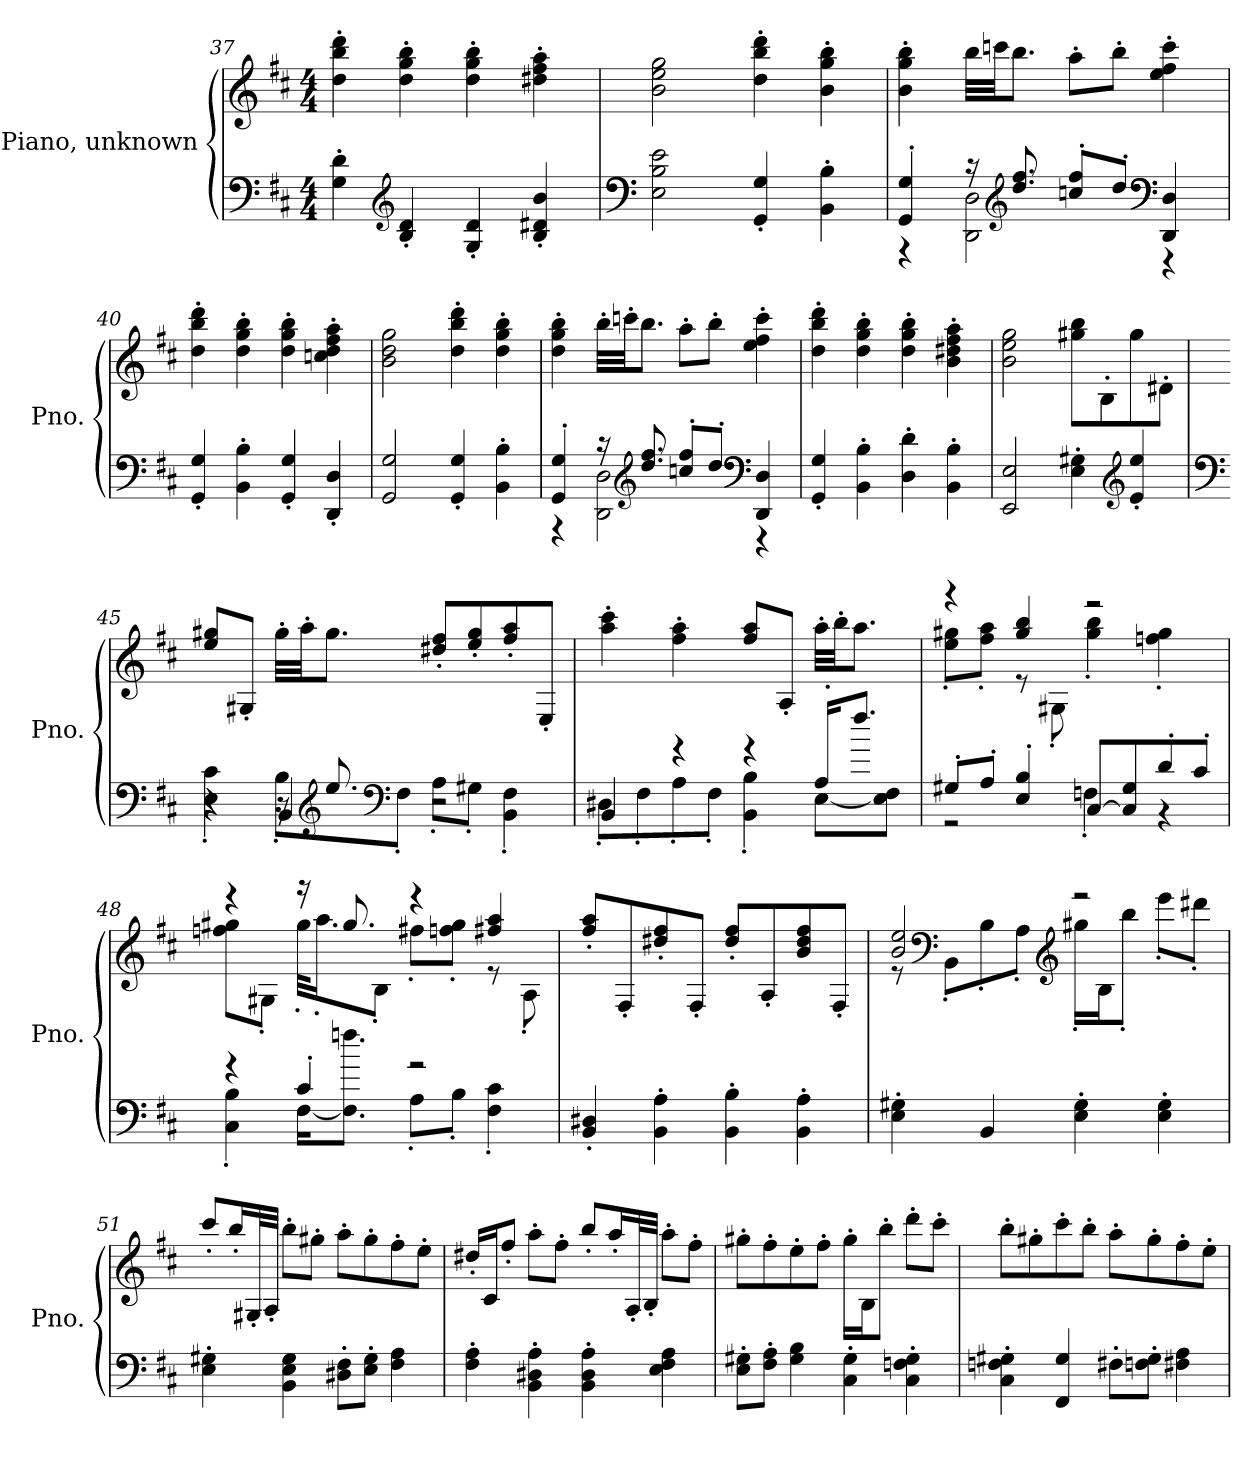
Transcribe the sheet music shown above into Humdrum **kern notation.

**kern	**kern
*part1	*part1
*staff2	*staff1
*I"Piano, unknown	*
*I'Pno.	*
*clefF4	*clefG2
*k[f#c#]	*k[f#c#]
*M4/4	*M4/4
=37	=37
4G\' 4d\'	4dd\' 4bb\' 4ddd\'
*clefG2	*
4B/' 4d/'	4dd\' 4gg\' 4bb\'
4G/' 4d/'	4dd\' 4gg\' 4bb\'
4B/' 4d#X/' 4b/'	4dd#X\' 4ff#\' 4aa\'
=38	=38
*clefF4	*
2E\ 2B\ 2e\	2b\ 2ee\ 2gg\
4GG/' 4G/'	4dd\' 4bb\' 4ddd\'
4BB\' 4B\'	4b\' 4gg\' 4bb\'
!!LO:LB:g=z
=39	=39
*^	*
4GG/' 4G/'	4r	4b\' 4gg\' 4bb\'
16r	2DD\ 2D\	32bb\LLL
.	.	32cccn\JJ
*clefG2	*	*
8.dd/ 8.ff#/	.	8.bb\J
8ccn/' 8ff#/'L	.	8aa'\L
8dd'/J	.	8bb'\J
*clefF4	*	*
4DD/ 4D/	4r	4ee\' 4ff#\' 4ccc\'
*v	*v	*
=40	=40
4GG/' 4G/'	4dd\' 4bb\' 4ddd\'
4BB\' 4B\'	4dd\' 4gg\' 4bb\'
4GG/' 4G/'	4dd\' 4gg\' 4bb\'
4DD/' 4D/'	4ccn\' 4dd\' 4ff#\' 4aa\'
=41	=41
2GG/ 2G/	2b\ 2dd\ 2gg\
4GG/' 4G/'	4dd\' 4bb\' 4ddd\'
4BB\' 4B\'	4dd\' 4gg\' 4bb\'
=42	=42
*^	*
4GG/' 4G/'	4r	4dd\' 4gg\' 4bb\'
16r	2DD\ 2D\	32bb'\LLL
.	.	32cccn'\JJ
*clefG2	*	*
8.dd/ 8.ff#/	.	8.bb\J
8ccn/' 8ff#/'L	.	8aa'\L
8dd'/J	.	8bb'\J
*clefF4	*	*
4DD/ 4D/	4r	4ee\' 4ff#\' 4ccc\'
*v	*v	*
=43	=43
4GG/' 4G/'	4dd\' 4bb\' 4ddd\'
4BB\' 4B\'	4dd\' 4gg\' 4bb\'
4D\' 4d\'	4dd\' 4gg\' 4bb\'
4BB\' 4B\'	4b\' 4dd#X\' 4ff#\' 4aa\'
!!LO:PB:g=z
=44	=44
2EE/ 2E/	2b\ 2ee\ 2gg\
4E\' 4G#X\'	8gg#X\ 8bb\L
.	8B'\
*clefG2	*
4e/' 4ee/'	8gg#\
.	8d#X'\J
=45	=45
*clefF4	*
*^	*
*	*^	*
4r	4E\' 4c#\'	4r	8ee/ 8gg#X/L
.	.	.	8G#X'/J
16r	8B'\L	4BB/	32gg#'\LLL
.	.	.	32aa'\JJ
*clefG2	*	*	*
8.ee/	.	.	8.gg#\J
*clefF4	*	*	*
.	8F#'\J	.	.
2r	8A'\L	2r	8dd#X/' 8ff#/'L
.	8G#X'\J	.	8ee/' 8gg#/'
.	4BB\' 4F#\'	.	8ff#/' 8aa/'
.	.	.	8E'/J
*	*v	*v	*
=46	=46	=46
4BB/	8D#X'\L	4aa\' 4ccc#\'
.	8F#'\	.
4r	8A'\	4ff#\' 4aa\'
.	8F#'\J	.
4r	4BB\' 4B\'	8ff#/ 8aa/L
.	.	8A'/J
16A'/KL	[8E\L	32aa'\LLL
.	.	32bb'\JJ
8.ff#/J	.	8.aa\J
.	8E\] 8F#\J	.
!!LO:LB:g=z
=47	=47	=47
*	*	*^
8G#X'/L	2r	4r	8ee\' 8gg#X\'L
8A'/J	.	.	8ff#\' 8aa\'J
4E/' 4B/'	.	4gg#/ 4bb/	8r
.	.	.	8G#X'\
[8C#/L	4Fn'\	2r	4gg#\' 4bb\'
8C#/] 8G#/	.	.	.
8d'/	4r	.	4ffn\' 4gg#\'
8c#'/J	.	.	.
=48	=48	=48	=48
4r	4C#\' 4B\'	4r	8ffn\ 8gg#X\L
.	.	.	8G#X'\J
4c#'/	[16F#\KL	16r	32gg#'\KLL
.	.	.	16.aa'\J
.	8.F#\] 8.ffn\J	8.gg#/	.
.	.	.	8B'\J
2r	8A'\L	4r	8ff#X'\L
.	8B'\J	.	8ffn\' 8gg#\'J
.	4F#\' 4c#\'	4ff#X/ 4aa/	8r
.	.	.	8A'\
*v	*v	*	*
*	*v	*v
=49	=49
4BB/' 4D#X/'	8ff#/' 8aa/'L
.	8F#'/
4BB\' 4A\'	8dd#X/' 8ff#/'
.	8F#'/J
4BB\' 4B\'	8dd#/' 8ff#/'L
.	8A'/
4BB\' 4A\'	8b/ 8dd#/ 8ff#/
.	8F#'/J
!!LO:LB:g=z
=50	=50
*	*^
4E\' 4G#X\'	2b/ 2ee/	8r
*	*clefF4	*
.	.	8BB'\L
4BB/	.	8B'\
.	.	8A'\J
*	*clefG2	*
4E\' 4G#\'	2r	16gg#X'\LL
.	.	16B\J
.	.	8bb'\J
4E\' 4G#\'	.	8eee'\L
.	.	8ddd#X'\J
*	*v	*v
=51	=51
4E\' 4G#X\'	8ccc#'/L
.	16bb'/L
.	32G#X'/L
.	32A'/JJJ
4BB\ 4E\ 4G#\	8bb'\L
.	8gg#X'\J
8D#X\' 8F#\'L	8aa'\L
8E\' 8G#\'J	8gg#'\
4F#\ 4A\	8ff#'\
.	8ee'\J
=52	=52
4F#\' 4A\'	16dd#X'/LL
.	16c#/J
.	8ff#'/J
4BB\' 4D#X\' 4A\'	8aa'\L
.	8ff#'\J
4BB\' 4D#\' 4A\'	8bb'/L
.	16aa'/L
.	32A'/L
.	32B'/JJJ
4E\ 4F#\ 4A\	8aa'\L
.	8ff#'\J
!!LO:LB:g=z
=53	=53
8E\' 8G#X\'L	8gg#X'\L
8F#\' 8A\'J	8ff#'\
4G#\ 4B\	8ee'\
.	8ff#'\J
4C#\' 4G#\'	16gg#'\LL
.	16B\J
.	8bb'\J
4C#\' 4Fn\' 4G#\'	8ddd'\L
.	8ccc#'\J
=54	=54
4C#\' 4Fn\' 4G#X\'	8bb'\L
.	8gg#X'\
4FF#/ 4G#/	8ccc#'\
.	8bb'\J
8F#X'\L	8aa'\L
8Fn\' 8G#\'J	8gg#'\
4F#X\ 4A\	8ff#'\
.	8ee'\J
=	=
*-	*-
